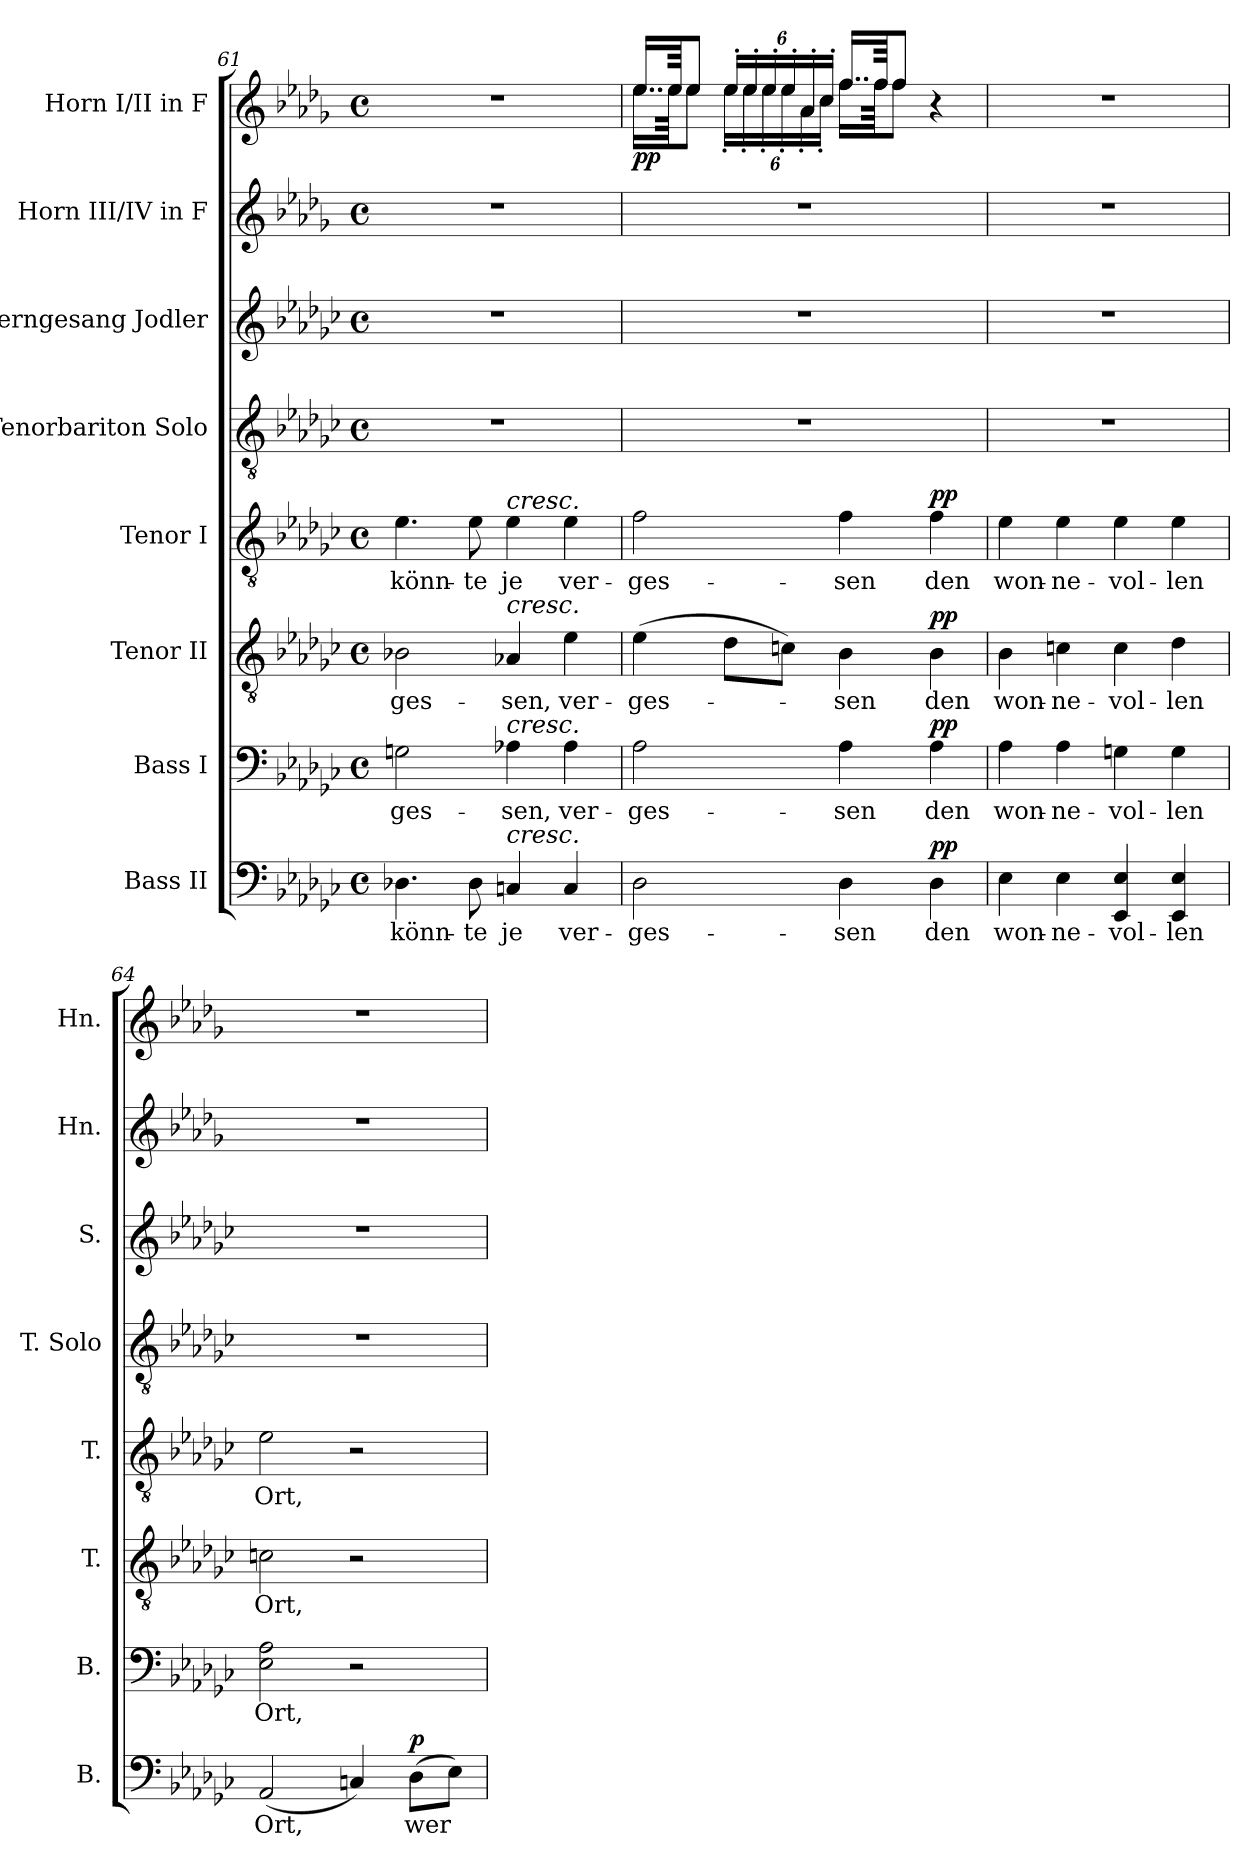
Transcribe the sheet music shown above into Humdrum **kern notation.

**kern	**text	**dynam	**kern	**text	**dynam	**kern	**text	**dynam	**kern	**text	**dynam	**kern	**kern	**kern	**kern	**dynam
*part8	*part8	*part8	*part7	*part7	*part7	*part6	*part6	*part6	*part5	*part5	*part5	*part4	*part3	*part2	*part1	*part1
*staff8	*staff8	*staff8	*staff7	*staff7	*staff7	*staff6	*staff6	*staff6	*staff5	*staff5	*staff5	*staff4	*staff3	*staff2	*staff1	*staff1
*I"Bass II	*	*	*I"Bass I	*	*	*I"Tenor II	*	*	*I"Tenor I	*	*	*I"Tenorbariton Solo	*I"Ferngesang Jodler	*I"Horn III/IV in F	*I"Horn I/II in F	*
*I'B.	*	*	*I'B.	*	*	*I'T.	*	*	*I'T.	*	*	*I'T. Solo	*I'S.	*I'Hn.	*I'Hn.	*
*clefF4	*	*	*clefF4	*	*	*clefGv2	*	*	*clefGv2	*	*	*clefGv2	*clefG2	*clefG2	*clefG2	*
*	*	*	*	*	*	*ITrd7c12	*	*	*ITrd7c12	*	*	*ITrd7c12	*	*ITrd4c7	*ITrd4c7	*
*k[b-e-a-d-g-c-]	*	*	*k[b-e-a-d-g-c-]	*	*	*k[b-e-a-d-g-c-]	*	*	*k[b-e-a-d-g-c-]	*	*	*k[b-e-a-d-g-c-]	*k[b-e-a-d-g-c-]	*k[b-e-a-d-g-c-]	*k[b-e-a-d-g-c-]	*
*G-:	*	*	*G-:	*	*	*G-:	*	*	*G-:	*	*	*G-:	*G-:	*G-:	*G-:	*
*M4/4	*	*	*M4/4	*	*	*M4/4	*	*	*M4/4	*	*	*M4/4	*M4/4	*M4/4	*M4/4	*
*met(c)	*	*	*met(c)	*	*	*met(c)	*	*	*met(c)	*	*	*met(c)	*met(c)	*met(c)	*met(c)	*
=61	=61	=61	=61	=61	=61	=61	=61	=61	=61	=61	=61	=61	=61	=61	=61	=61
!	!LO:LY:b	!	!	!LO:LY:b	!	!	!LO:LY:b	!	!	!LO:LY:b	!	!	!	!	!	!
4.D-X\	könn-	.	2Gn\	-ges-	.	2BB-X\	-ges-	.	4.E-\	könn-	.	1r	1r	1r	1r	.
!	!LO:LY:b	!	!	!	!	!	!	!	!	!LO:LY:b	!	!	!	!	!	!
8D-\	-te	.	.	.	.	.	.	.	8E-\	-te	.	.	.	.	.	.
!	!	!	!	!	!	!	!	!	!LO:TX:a:i:t=cresc.	!	!	!	!	!	!	!
!	!	!	!	!	!	!LO:TX:a:i:t=cresc.	!	!	!	!	!	!	!	!	!	!
!	!	!	!LO:TX:a:i:t=cresc.	!	!	!	!	!	!	!	!	!	!	!	!	!
!LO:TX:a:i:t=cresc.	!	!	!	!	!	!	!	!	!	!	!	!	!	!	!	!
!	!LO:LY:b	!	!	!LO:LY:b	!	!	!LO:LY:b	!	!	!LO:LY:b	!	!	!	!	!	!
4Cn/	je	.	4A-X\	-sen,	.	4AA-X/	-sen,	.	4E-\	je	.	.	.	.	.	.
!	!LO:LY:b	!	!	!LO:LY:b	!	!	!LO:LY:b	!	!	!LO:LY:b	!	!	!	!	!	!
4C/	ver-	.	4A-\	ver-	.	4E-\	ver-	.	4E-\	ver-	.	.	.	.	.	.
=62	=62	=62	=62	=62	=62	=62	=62	=62	=62	=62	=62	=62	=62	=62	=62	=62
!	!LO:LY:b	!	!	!LO:LY:b	!	!	!LO:LY:b	!	!	!LO:LY:b	!	!	!	!	!	!LO:DY:b
*	*	*	*	*	*	*	*	*	*	*	*	*	*	*	*^	*
2D-\	-ges-	.	2A-\	-ges-	.	(>4E-\	-ges-	.	2F\	-ges-	.	1r	1r	1r	16..a-/LL	16..a-\LL	pp
.	.	.	.	.	.	.	.	.	.	.	.	.	.	.	64a-/JKK	64a-\JKK	.
.	.	.	.	.	.	.	.	.	.	.	.	.	.	.	8a-/J	8a-\J	.
*	*	*	*	*	*	*	*	*	*	*	*	*	*	*	*Xbrackettup	*	*
.	.	.	.	.	.	8D-\L	.	.	.	.	.	.	.	.	24a-'/LL	24a-'\LL	.
.	.	.	.	.	.	.	.	.	.	.	.	.	.	.	24a-'/	24a-'\	.
.	.	.	.	.	.	.	.	.	.	.	.	.	.	.	24a-'/	24a-'\	.
.	.	.	.	.	.	8Cn\J)	.	.	.	.	.	.	.	.	24a-'/	24a-'\	.
.	.	.	.	.	.	.	.	.	.	.	.	.	.	.	24d-'/	24d-'\	.
.	.	.	.	.	.	.	.	.	.	.	.	.	.	.	24f'/JJ	24f'\JJ	.
!	!LO:LY:b	!	!	!LO:LY:b	!	!	!LO:LY:b	!	!	!LO:LY:b	!	!	!	!	!	!	!
4D-\	-sen	.	4A-\	-sen	.	4BB-\	-sen	.	4F\	-sen	.	.	.	.	16..b-/LL	16..b-\LL	.
.	.	.	.	.	.	.	.	.	.	.	.	.	.	.	64b-/JKK	64b-\JKK	.
.	.	.	.	.	.	.	.	.	.	.	.	.	.	.	8b-/J	8b-\J	.
!	!LO:LY:b	!LO:DY:b	!	!LO:LY:b	!LO:DY:b	!	!LO:LY:b	!LO:DY:b	!	!LO:LY:b	!LO:DY:b	!	!	!	!	!	!
4D-\	den	pp	4A-\	den	pp	4BB-\	den	pp	4F\	den	pp	.	.	.	4r	4ryy	.
=63	=63	=63	=63	=63	=63	=63	=63	=63	=63	=63	=63	=63	=63	=63	=63	=63	=63
!	!LO:LY:b	!	!	!LO:LY:b	!	!	!LO:LY:b	!	!	!LO:LY:b	!	!	!	!	!	!	!
*	*	*	*	*	*	*	*	*	*	*	*	*	*	*	*v	*v	*
4E-\	won-	.	4A-\	won-	.	4BB-\	won-	.	4E-\	won-	.	1r	1r	1r	1r	.
!	!LO:LY:b	!	!	!LO:LY:b	!	!	!LO:LY:b	!	!	!LO:LY:b	!	!	!	!	!	!
4E-\	-ne-	.	4A-\	-ne-	.	4Cn\	-ne-	.	4E-\	-ne-	.	.	.	.	.	.
!	!LO:LY:b	!	!	!LO:LY:b	!	!	!LO:LY:b	!	!	!LO:LY:b	!	!	!	!	!	!
4EE-/ 4E-/	-vol-	.	4Gn\	-vol-	.	4C\	-vol-	.	4E-\	-vol-	.	.	.	.	.	.
!	!LO:LY:b	!	!	!LO:LY:b	!	!	!LO:LY:b	!	!	!LO:LY:b	!	!	!	!	!	!
4EE-/ 4E-/	-len	.	4G\	-len	.	4D-\	-len	.	4E-\	-len	.	.	.	.	.	.
!!LO:PB:g=z
=64	=64	=64	=64	=64	=64	=64	=64	=64	=64	=64	=64	=64	=64	=64	=64	=64
!	!LO:LY:b	!	!	!LO:LY:b	!	!	!LO:LY:b	!	!	!LO:LY:b	!	!	!	!	!	!
(<2AA-/	Ort,	.	2E-\ 2A-\	Ort,	.	2Cn\	Ort,	.	2E-\	Ort,	.	1r	1r	1r	1r	.
4Cn/)	.	.	2r	.	.	2r	.	.	2r	.	.	.	.	.	.	.
!	!LO:LY:b	!LO:DY:b	!	!	!	!	!	!	!	!	!	!	!	!	!	!
(>8D-\L	wer	p	.	.	.	.	.	.	.	.	.	.	.	.	.	.
8E-\J)	.	.	.	.	.	.	.	.	.	.	.	.	.	.	.	.
=	=	=	=	=	=	=	=	=	=	=	=	=	=	=	=	=
*-	*-	*-	*-	*-	*-	*-	*-	*-	*-	*-	*-	*-	*-	*-	*-	*-
